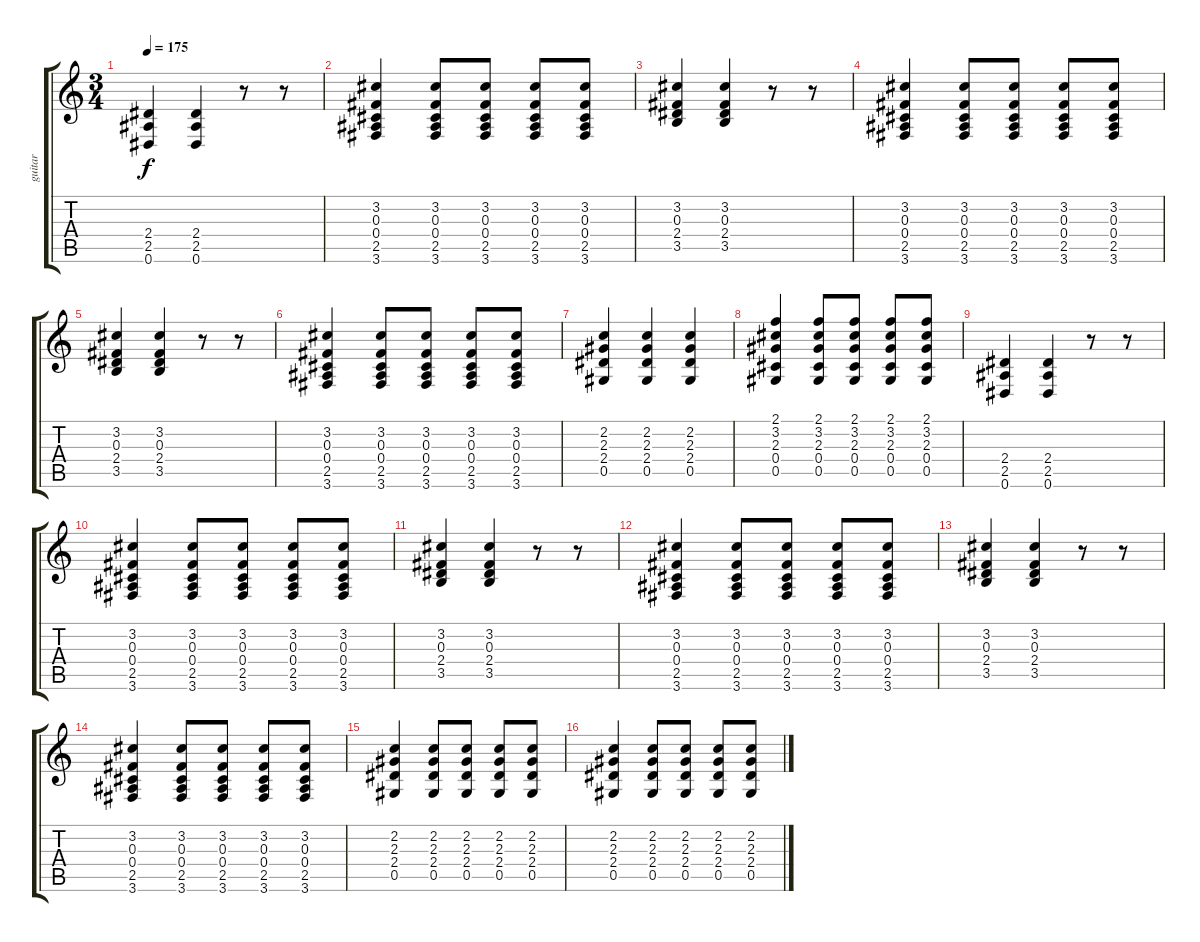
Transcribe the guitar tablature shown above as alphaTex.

\track ("guitar" "guitar") {instrument acousticguitarsteel}
\staff {score tabs}
\tuning (Eb4 Bb3 Gb3 Db3 Ab2 Eb2) {hide}
\ts (3 4)
\tempo 175
\clef g2
\ks c
(2.4 2.5 0.6).4{dy f} (2.4 2.5 0.6).4 r.8 r.8 |
(3.2 0.3 0.4 2.5 3.6).4 (3.2 0.3 0.4 2.5 3.6).8 (3.2 0.3 0.4 2.5 3.6).8 (3.2 0.3 0.4 2.5 3.6).8 (3.2 0.3 0.4 2.5 3.6).8 |
(3.2 0.3 2.4 3.5).4 (3.2 0.3 2.4 3.5).4 r.8 r.8 |
(3.2 0.3 0.4 2.5 3.6).4 (3.2 0.3 0.4 2.5 3.6).8 (3.2 0.3 0.4 2.5 3.6).8 (3.2 0.3 0.4 2.5 3.6).8 (3.2 0.3 0.4 2.5 3.6).8 |
(3.2 0.3 2.4 3.5).4 (3.2 0.3 2.4 3.5).4 r.8 r.8 |
(3.2 0.3 0.4 2.5 3.6).4 (3.2 0.3 0.4 2.5 3.6).8 (3.2 0.3 0.4 2.5 3.6).8 (3.2 0.3 0.4 2.5 3.6).8 (3.2 0.3 0.4 2.5 3.6).8 |
(2.2 2.3 2.4 0.5).4 (2.2 2.3 2.4 0.5).4 (2.2 2.3 2.4 0.5).4 |
(2.1 3.2 2.3 0.4 0.5).4 (2.1 3.2 2.3 0.4 0.5).8 (2.1 3.2 2.3 0.4 0.5).8 (2.1 3.2 2.3 0.4 0.5).8 (2.1 3.2 2.3 0.4 0.5).8 |
(2.4 2.5 0.6).4 (2.4 2.5 0.6).4 r.8 r.8 |
(3.2 0.3 0.4 2.5 3.6).4 (3.2 0.3 0.4 2.5 3.6).8 (3.2 0.3 0.4 2.5 3.6).8 (3.2 0.3 0.4 2.5 3.6).8 (3.2 0.3 0.4 2.5 3.6).8 |
(3.2 0.3 2.4 3.5).4 (3.2 0.3 2.4 3.5).4 r.8 r.8 |
(3.2 0.3 0.4 2.5 3.6).4 (3.2 0.3 0.4 2.5 3.6).8 (3.2 0.3 0.4 2.5 3.6).8 (3.2 0.3 0.4 2.5 3.6).8 (3.2 0.3 0.4 2.5 3.6).8 |
(3.2 0.3 2.4 3.5).4 (3.2 0.3 2.4 3.5).4 r.8 r.8 |
(3.2 0.3 0.4 2.5 3.6).4 (3.2 0.3 0.4 2.5 3.6).8 (3.2 0.3 0.4 2.5 3.6).8 (3.2 0.3 0.4 2.5 3.6).8 (3.2 0.3 0.4 2.5 3.6).8 |
(2.2 2.3 2.4 0.5).4 (2.2 2.3 2.4 0.5).8 (2.2 2.3 2.4 0.5).8 (2.2 2.3 2.4 0.5).8 (2.2 2.3 2.4 0.5).8 |
(2.2 2.3 2.4 0.5).4 (2.2 2.3 2.4 0.5).8 (2.2 2.3 2.4 0.5).8 (2.2 2.3 2.4 0.5).8 (2.2 2.3 2.4 0.5).8
